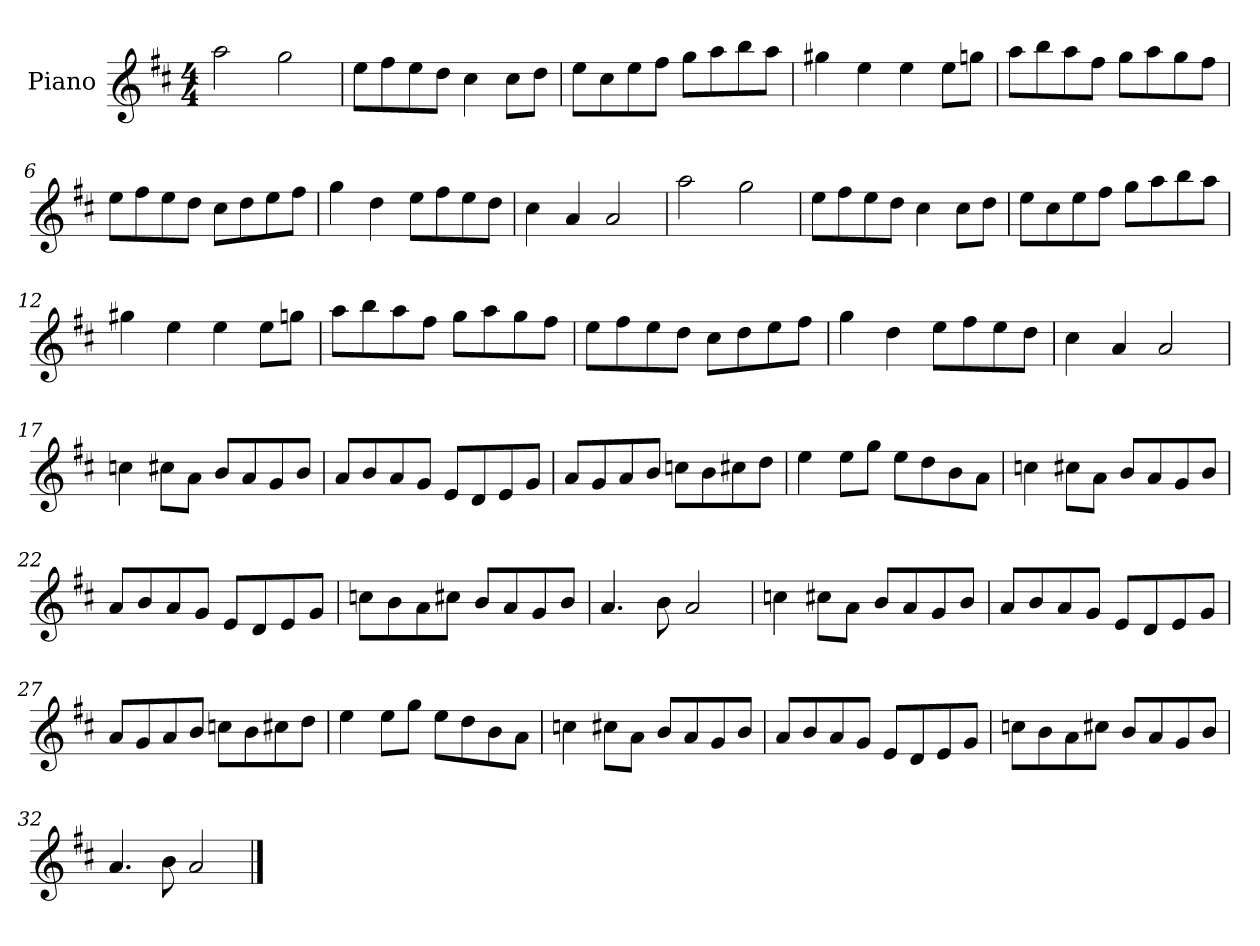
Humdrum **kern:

**kern
*part1
*staff1
*I"Piano
*I'Pno
*clefG2
*k[f#c#]
*M4/4
=1
2aa\
2gg\
=2
8ee\L
8ff#\
8ee\
8dd\J
4cc#\
8cc#\L
8dd\J
=3
8ee\L
8cc#\
8ee\
8ff#\J
8gg\L
8aa\
8bb\
8aa\J
=4
4gg#X\
4ee\
4ee\
8ee\L
8ggn\J
=5
8aa\L
8bb\
8aa\
8ff#\J
8gg\L
8aa\
8gg\
8ff#\J
=6
8ee\L
8ff#\
8ee\
8dd\J
8cc#\L
8dd\
8ee\
8ff#\J
=7
4gg\
4dd\
8ee\L
8ff#\
8ee\
8dd\J
=8
4cc#\
4a/
2a/
=9
2aa\
2gg\
=10
8ee\L
8ff#\
8ee\
8dd\J
4cc#\
8cc#\L
8dd\J
=11
8ee\L
8cc#\
8ee\
8ff#\J
8gg\L
8aa\
8bb\
8aa\J
=12
4gg#X\
4ee\
4ee\
8ee\L
8ggn\J
=13
8aa\L
8bb\
8aa\
8ff#\J
8gg\L
8aa\
8gg\
8ff#\J
=14
8ee\L
8ff#\
8ee\
8dd\J
8cc#\L
8dd\
8ee\
8ff#\J
=15
4gg\
4dd\
8ee\L
8ff#\
8ee\
8dd\J
=16
4cc#\
4a/
2a/
=17
4ccn\
8cc#X\L
8a\J
8b/L
8a/
8g/
8b/J
=18
8a/L
8b/
8a/
8g/J
8e/L
8d/
8e/
8g/J
=19
8a/L
8g/
8a/
8b/J
8ccn\L
8b\
8cc#X\
8dd\J
=20
4ee\
8ee\L
8gg\J
8ee\L
8dd\
8b\
8a\J
=21
4ccn\
8cc#X\L
8a\J
8b/L
8a/
8g/
8b/J
=22
8a/L
8b/
8a/
8g/J
8e/L
8d/
8e/
8g/J
=23
8ccn\L
8b\
8a\
8cc#X\J
8b/L
8a/
8g/
8b/J
=24
4.a/
8b\
2a/
=25
4ccn\
8cc#X\L
8a\J
8b/L
8a/
8g/
8b/J
=26
8a/L
8b/
8a/
8g/J
8e/L
8d/
8e/
8g/J
=27
8a/L
8g/
8a/
8b/J
8ccn\L
8b\
8cc#X\
8dd\J
=28
4ee\
8ee\L
8gg\J
8ee\L
8dd\
8b\
8a\J
=29
4ccn\
8cc#X\L
8a\J
8b/L
8a/
8g/
8b/J
=30
8a/L
8b/
8a/
8g/J
8e/L
8d/
8e/
8g/J
=31
8ccn\L
8b\
8a\
8cc#X\J
8b/L
8a/
8g/
8b/J
=32
4.a/
8b\
2a/
==
*-
